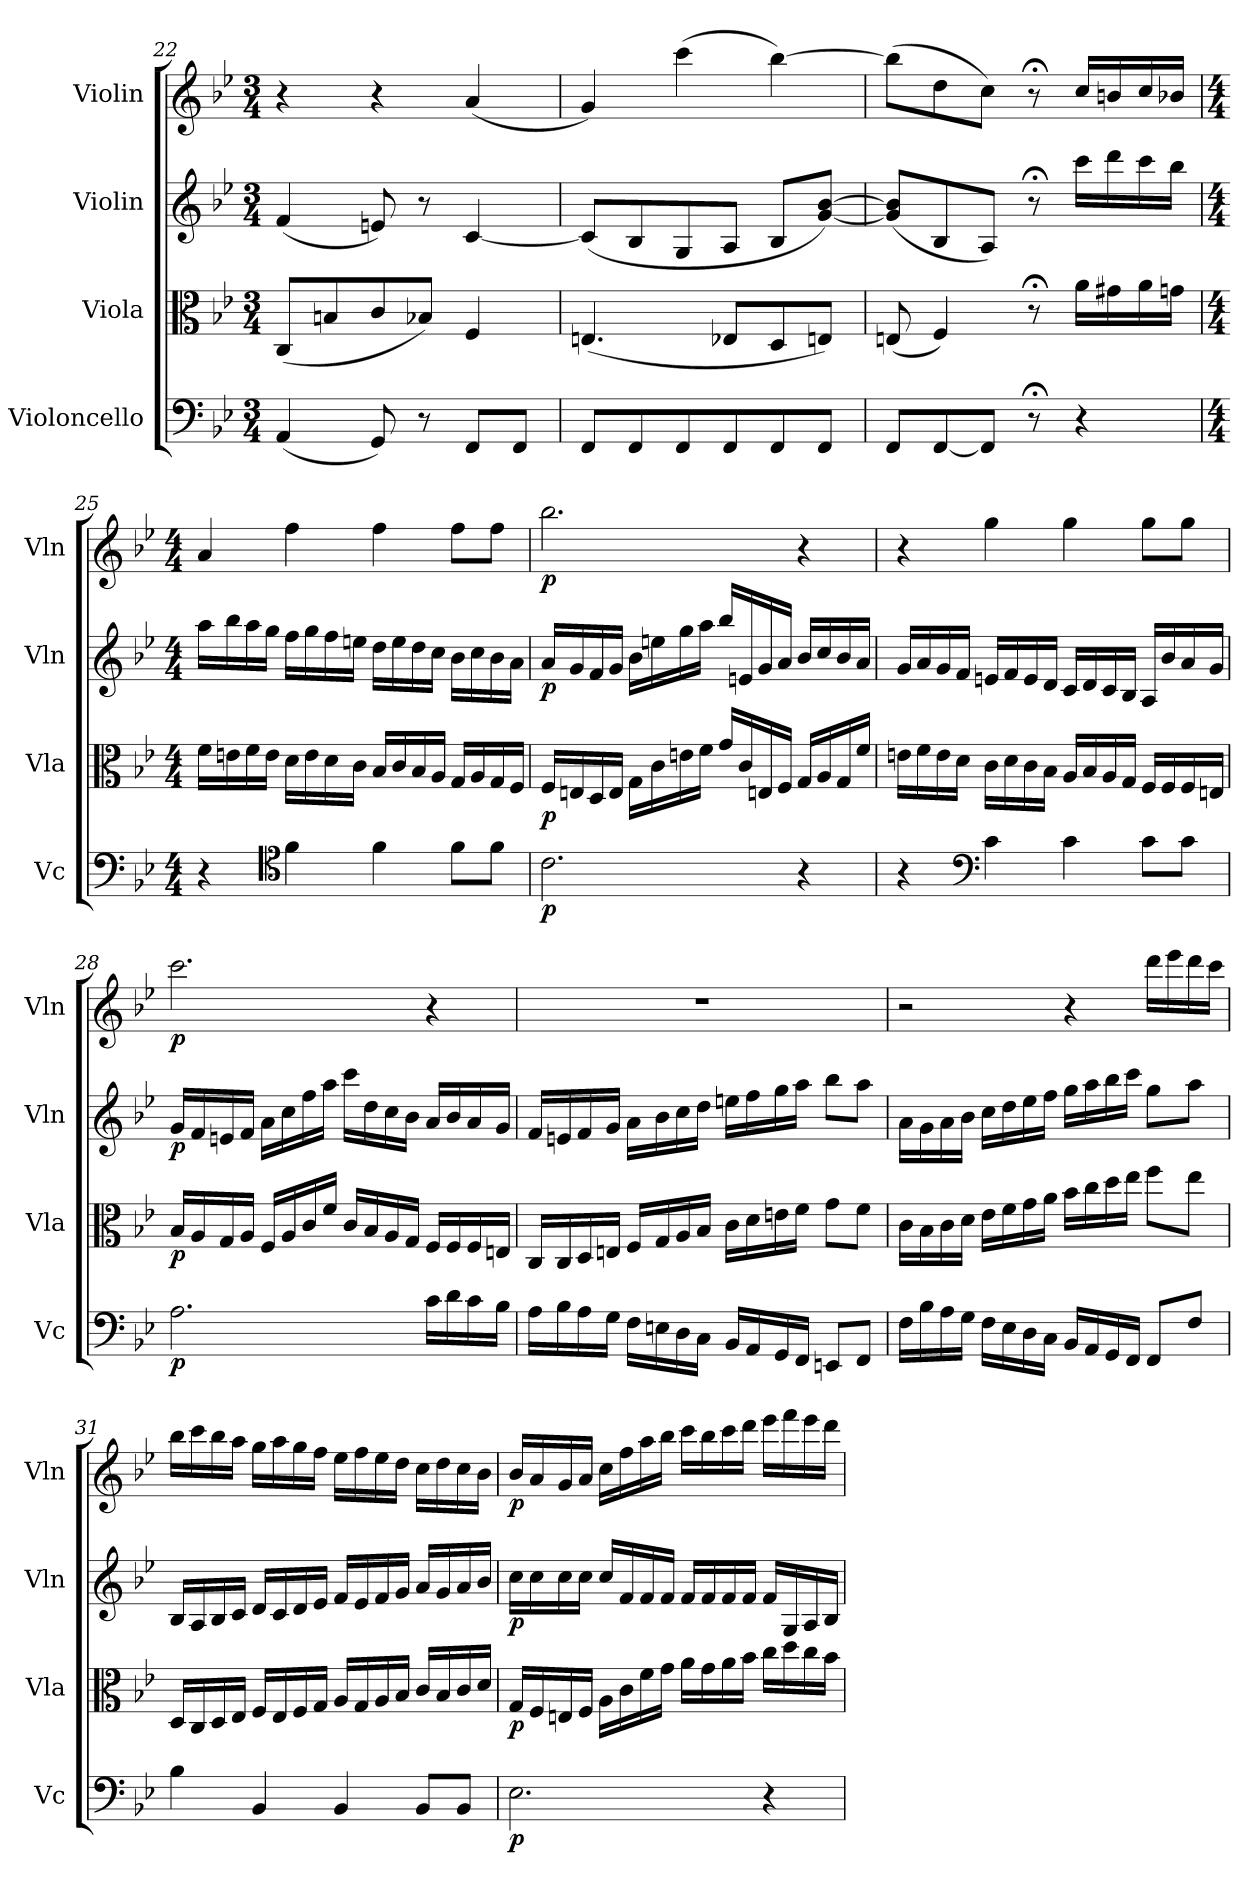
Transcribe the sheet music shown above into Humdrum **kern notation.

**kern	**dynam	**kern	**dynam	**kern	**dynam	**kern	**dynam
*part4	*part4	*part3	*part3	*part2	*part2	*part1	*part1
*staff4	*staff4	*staff3	*staff3	*staff2	*staff2	*staff1	*staff1
*I"Violoncello	*	*I"Viola	*	*I"Violin	*	*I"Violin	*
*I'Vc	*	*I'Vla	*	*I'Vln	*	*I'Vln	*
*clefF4	*	*clefC3	*	*clefG2	*	*clefG2	*
*k[b-e-]	*	*k[b-e-]	*	*k[b-e-]	*	*k[b-e-]	*
*B-:	*	*B-:	*	*B-:	*	*B-:	*
*M3/4	*	*M3/4	*	*M3/4	*	*M3/4	*
=22	=22	=22	=22	=22	=22	=22	=22
(4AA/	.	(8C/L	.	(4f/	.	4r	.
.	.	8Bn/	.	.	.	.	.
8GG/)	.	8c/	.	8en/)	.	4r	.
8r	.	8B-X/J)	.	8r	.	.	.
8FF/L	.	4F/	.	[4c/	.	(4a/	.
8FF/J	.	.	.	.	.	.	.
=23	=23	=23	=23	=23	=23	=23	=23
8FF/L	.	(4.En/	.	(8c/L]	.	4g/)	.
8FF/	.	.	.	8B-/	.	.	.
8FF/	.	.	.	8G/	.	(4ccc\	.
8FF/	.	8E-X/L	.	8A/J	.	.	.
8FF/	.	8D/	.	8B-/L	.	[4bb-\)	.
8FF/J	.	8En/J)	.	[8g/ [8b-/J)	.	.	.
=24	=24	=24	=24	=24	=24	=24	=24
*	*	*	*	*	*	*MM120	*
8FF/L	.	(8En/	.	(8g]/ 8b-]/L	.	(8bb-\L]	.
[8FF/	.	4F/)	.	8B-/	.	8dd\	.
8FF/J]	.	.	.	8A/J)	.	8cc\J)	.
8r;<	.	8r;<	.	8r;<	.	8r;<	.
4r	.	16a\LL	.	16ccc\LL	.	16cc/LL	.
.	.	16g#X\	.	16ddd\	.	16bn/	.
.	.	16a\	.	16ccc\	.	16cc/	.
.	.	16gn\JJ	.	16bb-\JJ	.	16b-X/JJ	.
=25	=25	=25	=25	=25	=25	=25	=25
*M4/4	*	*M4/4	*	*M4/4	*	*M4/4	*
4r	.	16f\LL	.	16aa\LL	.	4a/	.
.	.	16en\	.	16bb-\	.	.	.
.	.	16f\	.	16aa\	.	.	.
.	.	16e\JJ	.	16gg\JJ	.	.	.
*clefC4	*	*	*	*	*	*	*
4f\	.	16d\LL	.	16ff\LL	.	4ff\	.
.	.	16e\	.	16gg\	.	.	.
.	.	16d\	.	16ff\	.	.	.
.	.	16c\JJ	.	16een\JJ	.	.	.
4f\	.	16B-/LL	.	16dd\LL	.	4ff\	.
.	.	16c/	.	16ee\	.	.	.
.	.	16B-/	.	16dd\	.	.	.
.	.	16A/JJ	.	16cc\JJ	.	.	.
8f\L	.	16G/LL	.	16b-\LL	.	8ff\L	.
.	.	16A/	.	16cc\	.	.	.
8f\J	.	16G/	.	16b-\	.	8ff\J	.
.	.	16F/JJ	.	16a\JJ	.	.	.
=26	=26	=26	=26	=26	=26	=26	=26
2.c\	p	16F/LL	p	16a/LL	p	2.bb-\	p
.	.	16En/	.	16g/	.	.	.
.	.	16D/	.	16f/	.	.	.
.	.	16E/JJ	.	16g/JJ	.	.	.
.	.	16G\LL	.	16b-\LL	.	.	.
.	.	16c\	.	16een\	.	.	.
.	.	16en\	.	16gg\	.	.	.
.	.	16f\JJ	.	16aa\JJ	.	.	.
.	.	16g/LL	.	16bb-\LL	.	.	.
.	.	16c/	.	16en/	.	.	.
.	.	16En/	.	16g/	.	.	.
.	.	16F/JJ	.	16a/JJ	.	.	.
4r	.	16G/LL	.	16b-/LL	.	4r	.
.	.	16A/	.	16cc/	.	.	.
.	.	16G/	.	16b-/	.	.	.
.	.	16f/JJ	.	16a/JJ	.	.	.
=27	=27	=27	=27	=27	=27	=27	=27
4r	.	16en\LL	.	16g/LL	.	4r	.
.	.	16f\	.	16a/	.	.	.
.	.	16e\	.	16g/	.	.	.
.	.	16d\JJ	.	16f/JJ	.	.	.
*clefF4	*	*	*	*	*	*	*
4c\	.	16c\LL	.	16en/LL	.	4gg\	.
.	.	16d\	.	16f/	.	.	.
.	.	16c\	.	16e/	.	.	.
.	.	16B-\JJ	.	16d/JJ	.	.	.
4c\	.	16A/LL	.	16c/LL	.	4gg\	.
.	.	16B-/	.	16d/	.	.	.
.	.	16A/	.	16c/	.	.	.
.	.	16G/JJ	.	16B-/JJ	.	.	.
8c\L	.	16F/LL	.	16A/LL	.	8gg\L	.
.	.	16F/	.	16b-/	.	.	.
8c\J	.	16F/	.	16a/	.	8gg\J	.
.	.	16En/JJ	.	16g/JJ	.	.	.
=28	=28	=28	=28	=28	=28	=28	=28
2.A\	p	16B-/LL	p	16g/LL	p	2.ccc\	p
.	.	16A/	.	16f/	.	.	.
.	.	16G/	.	16en/	.	.	.
.	.	16A/JJ	.	16f/JJ	.	.	.
.	.	16F/LL	.	16a\LL	.	.	.
.	.	16A/	.	16cc\	.	.	.
.	.	16c/	.	16ff\	.	.	.
.	.	16f/JJ	.	16aa\JJ	.	.	.
.	.	16c/LL	.	16ccc\LL	.	.	.
.	.	16B-/	.	16dd\	.	.	.
.	.	16A/	.	16cc\	.	.	.
.	.	16G/JJ	.	16b-\JJ	.	.	.
16c\LL	.	16F/LL	.	16a/LL	.	4r	.
16d\	.	16F/	.	16b-/	.	.	.
16c\	.	16F/	.	16a/	.	.	.
16B-\JJ	.	16En/JJ	.	16g/JJ	.	.	.
=29	=29	=29	=29	=29	=29	=29	=29
16A\LL	.	16C/LL	.	16f/LL	.	1r	.
16B-\	.	16C/	.	16en/	.	.	.
16A\	.	16D/	.	16f/	.	.	.
16G\JJ	.	16En/JJ	.	16g/JJ	.	.	.
16F\LL	.	16F/LL	.	16a\LL	.	.	.
16En\	.	16G/	.	16b-\	.	.	.
16D\	.	16A/	.	16cc\	.	.	.
16C\JJ	.	16B-/JJ	.	16dd\JJ	.	.	.
16BB-/LL	.	16c\LL	.	16een\LL	.	.	.
16AA/	.	16d\	.	16ff\	.	.	.
16GG/	.	16en\	.	16gg\	.	.	.
16FF/JJ	.	16f\JJ	.	16aa\JJ	.	.	.
8EEn/L	.	8g\L	.	8bb-\L	.	.	.
8FF/J	.	8f\J	.	8aa\J	.	.	.
=30	=30	=30	=30	=30	=30	=30	=30
16F\LL	.	16c\LL	.	16a\LL	.	2r	.
16B-\	.	16B-\	.	16g\	.	.	.
16A\	.	16c\	.	16a\	.	.	.
16G\JJ	.	16d\JJ	.	16b-\JJ	.	.	.
16F\LL	.	16e-\LL	.	16cc\LL	.	.	.
16E-\	.	16f\	.	16dd\	.	.	.
16D\	.	16g\	.	16ee-\	.	.	.
16C\JJ	.	16a\JJ	.	16ff\JJ	.	.	.
16BB-/LL	.	16b-\LL	.	16gg\LL	.	4r	.
16AA/	.	16cc\	.	16aa\	.	.	.
16GG/	.	16dd\	.	16bb-\	.	.	.
16FF/JJ	.	16ee-\JJ	.	16ccc\JJ	.	.	.
8FF/L	.	8ff\L	.	8gg\L	.	16ddd\LL	.
.	.	.	.	.	.	16eee-\	.
8F/J	.	8ee-\J	.	8aa\J	.	16ddd\	.
.	.	.	.	.	.	16ccc\JJ	.
=31	=31	=31	=31	=31	=31	=31	=31
4B-\	.	16D/LL	.	16B-/LL	.	16bb-\LL	.
.	.	16C/	.	16A/	.	16ccc\	.
.	.	16D/	.	16B-/	.	16bb-\	.
.	.	16E-/JJ	.	16c/JJ	.	16aa\JJ	.
4BB-/	.	16F/LL	.	16d/LL	.	16gg\LL	.
.	.	16E-/	.	16c/	.	16aa\	.
.	.	16F/	.	16d/	.	16gg\	.
.	.	16G/JJ	.	16e-/JJ	.	16ff\JJ	.
4BB-/	.	16A/LL	.	16f/LL	.	16ee-\LL	.
.	.	16G/	.	16e-/	.	16ff\	.
.	.	16A/	.	16f/	.	16ee-\	.
.	.	16B-/JJ	.	16g/JJ	.	16dd\JJ	.
8BB-/L	.	16c/LL	.	16a/LL	.	16cc\LL	.
.	.	16B-/	.	16g/	.	16dd\	.
8BB-/J	.	16c/	.	16a/	.	16cc\	.
.	.	16d/JJ	.	16b-/JJ	.	16b-\JJ	.
=32	=32	=32	=32	=32	=32	=32	=32
2.E-\	p	16G/LL	p	16cc\LL	p	16b-/LL	p
.	.	16F/	.	16cc\	.	16a/	.
.	.	16En/	.	16cc\	.	16g/	.
.	.	16F/JJ	.	16cc\JJ	.	16a/JJ	.
.	.	16A\LL	.	16cc/LL	.	16cc\LL	.
.	.	16c\	.	16f/	.	16ff\	.
.	.	16f\	.	16f/	.	16aa\	.
.	.	16g\JJ	.	16f/JJ	.	16bb-\JJ	.
.	.	16a\LL	.	16f/LL	.	16ccc\LL	.
.	.	16g\	.	16f/	.	16bb-\	.
.	.	16a\	.	16f/	.	16ccc\	.
.	.	16b-\JJ	.	16f/JJ	.	16ddd\JJ	.
4r	.	16cc\LL	.	16f/LL	.	16eee-\LL	.
.	.	16dd\	.	16G/	.	16fff\	.
.	.	16cc\	.	16A/	.	16eee-\	.
.	.	16b-\JJ	.	16B-/JJ	.	16ddd\JJ	.
=	=	=	=	=	=	=	=
*-	*-	*-	*-	*-	*-	*-	*-
